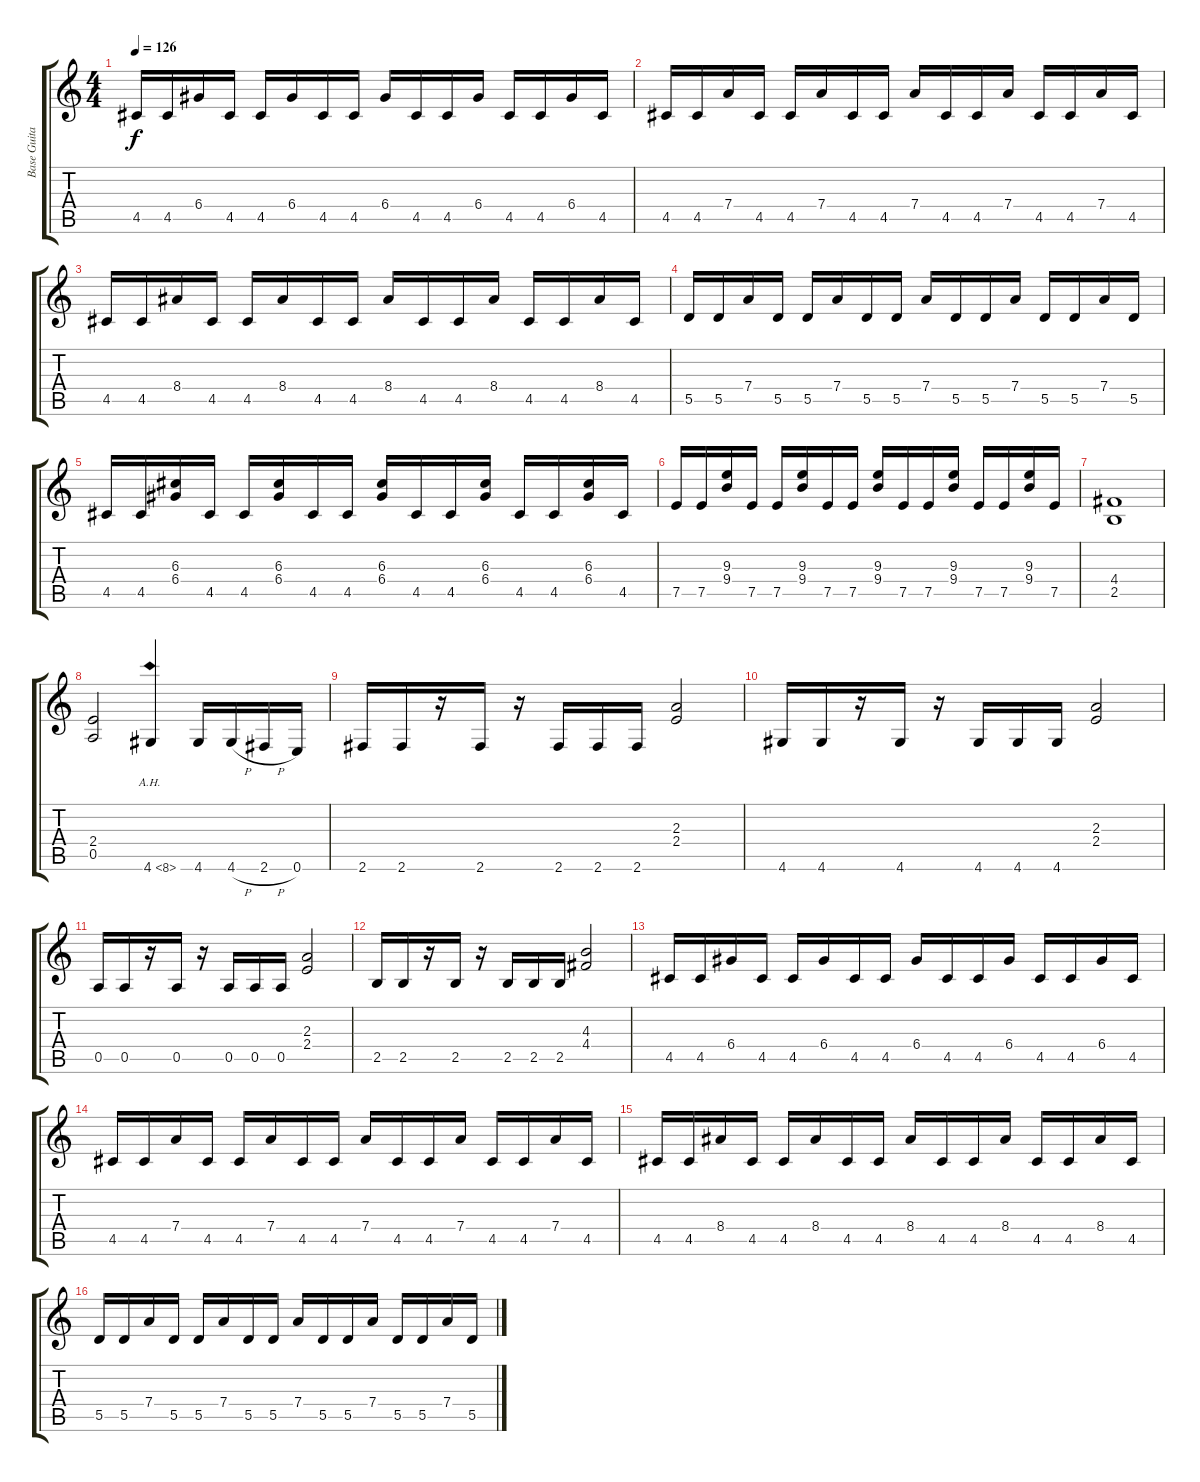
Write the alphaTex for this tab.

\track ("Base Guitar" "Base Guita") {instrument distortionguitar}
\staff {score tabs}
\tuning (E4 B3 G3 D3 A2 E2) {hide}
\ts (4 4)
\tempo 126
\clef g2
\ks c
4.5.16{dy f} 4.5.16 6.4.16 4.5.16 4.5.16 6.4.16 4.5.16 4.5.16 6.4.16 4.5.16 4.5.16 6.4.16 4.5.16 4.5.16 6.4.16 4.5.16 |
4.5.16 4.5.16 7.4.16 4.5.16 4.5.16 7.4.16 4.5.16 4.5.16 7.4.16 4.5.16 4.5.16 7.4.16 4.5.16 4.5.16 7.4.16 4.5.16 |
4.5.16 4.5.16 8.4.16 4.5.16 4.5.16 8.4.16 4.5.16 4.5.16 8.4.16 4.5.16 4.5.16 8.4.16 4.5.16 4.5.16 8.4.16 4.5.16 |
5.5.16 5.5.16 7.4.16 5.5.16 5.5.16 7.4.16 5.5.16 5.5.16 7.4.16 5.5.16 5.5.16 7.4.16 5.5.16 5.5.16 7.4.16 5.5.16 |
4.5.16 4.5.16 (6.3 6.4).16 4.5.16 4.5.16 (6.3 6.4).16 4.5.16 4.5.16 (6.3 6.4).16 4.5.16 4.5.16 (6.3 6.4).16 4.5.16 4.5.16 (6.3 6.4).16 4.5.16 |
7.5.16 7.5.16 (9.3 9.4).16 7.5.16 7.5.16 (9.3 9.4).16 7.5.16 7.5.16 (9.3 9.4).16 7.5.16 7.5.16 (9.3 9.4).16 7.5.16 7.5.16 (9.3 9.4).16 7.5.16 |
(4.4 2.5).1 |
(2.4 0.5).2 4.6{ah 4}.4 4.6.16 4.6{h}.16 2.6{h}.16 0.6.16 |
2.6.16 2.6.16 r.16 2.6.16 r.16 2.6.16 2.6.16 2.6.16 (2.3 2.4).2 |
4.6.16 4.6.16 r.16 4.6.16 r.16 4.6.16 4.6.16 4.6.16 (2.3 2.4).2 |
0.5.16 0.5.16 r.16 0.5.16 r.16 0.5.16 0.5.16 0.5.16 (2.3 2.4).2 |
2.5.16 2.5.16 r.16 2.5.16 r.16 2.5.16 2.5.16 2.5.16 (4.3 4.4).2 |
4.5.16 4.5.16 6.4.16 4.5.16 4.5.16 6.4.16 4.5.16 4.5.16 6.4.16 4.5.16 4.5.16 6.4.16 4.5.16 4.5.16 6.4.16 4.5.16 |
4.5.16 4.5.16 7.4.16 4.5.16 4.5.16 7.4.16 4.5.16 4.5.16 7.4.16 4.5.16 4.5.16 7.4.16 4.5.16 4.5.16 7.4.16 4.5.16 |
4.5.16 4.5.16 8.4.16 4.5.16 4.5.16 8.4.16 4.5.16 4.5.16 8.4.16 4.5.16 4.5.16 8.4.16 4.5.16 4.5.16 8.4.16 4.5.16 |
5.5.16 5.5.16 7.4.16 5.5.16 5.5.16 7.4.16 5.5.16 5.5.16 7.4.16 5.5.16 5.5.16 7.4.16 5.5.16 5.5.16 7.4.16 5.5.16
